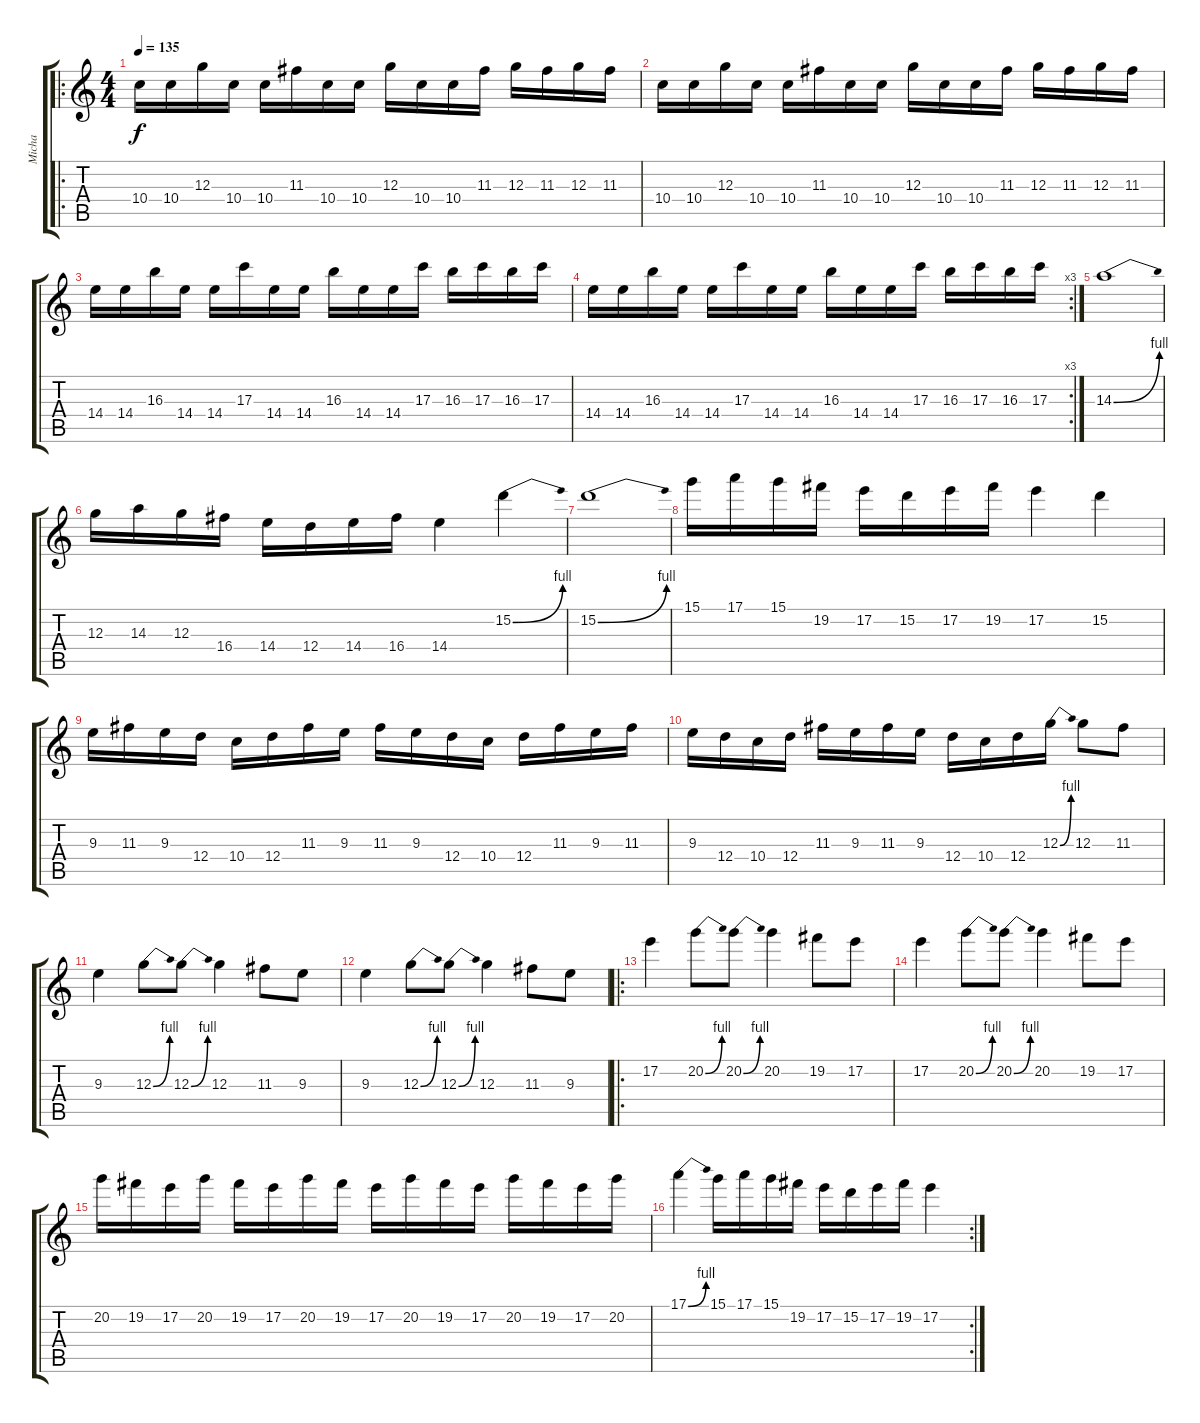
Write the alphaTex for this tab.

\track ("Micha" "Micha") {instrument distortionguitar}
\staff {score tabs}
\tuning (E4 B3 G3 D3 A2 E2) {hide}
\ro
\ts (4 4)
\tempo 135
\clef g2
\ks c
10.4.16{dy f} 10.4.16 12.3.16 10.4.16 10.4.16 11.3.16 10.4.16 10.4.16 12.3.16 10.4.16 10.4.16 11.3.16 12.3.16 11.3.16 12.3.16 11.3.16 |
10.4.16 10.4.16 12.3.16 10.4.16 10.4.16 11.3.16 10.4.16 10.4.16 12.3.16 10.4.16 10.4.16 11.3.16 12.3.16 11.3.16 12.3.16 11.3.16 |
14.4.16 14.4.16 16.3.16 14.4.16 14.4.16 17.3.16 14.4.16 14.4.16 16.3.16 14.4.16 14.4.16 17.3.16 16.3.16 17.3.16 16.3.16 17.3.16 |
\rc 3
14.4.16 14.4.16 16.3.16 14.4.16 14.4.16 17.3.16 14.4.16 14.4.16 16.3.16 14.4.16 14.4.16 17.3.16 16.3.16 17.3.16 16.3.16 17.3.16 |
14.3{be (bend 0 0 60 4)}.1 |
12.3.16 14.3.16 12.3.16 16.4.16 14.4.16 12.4.16 14.4.16 16.4.16 14.4.4 15.2{be (bend 0 0 60 4)}.4 |
15.2{be (bend 0 0 60 4)}.1 |
15.1.16 17.1.16 15.1.16 19.2.16 17.2.16 15.2.16 17.2.16 19.2.16 17.2.4 15.2.4 |
9.3.16 11.3.16 9.3.16 12.4.16 10.4.16 12.4.16 11.3.16 9.3.16 11.3.16 9.3.16 12.4.16 10.4.16 12.4.16 11.3.16 9.3.16 11.3.16 |
9.3.16 12.4.16 10.4.16 12.4.16 11.3.16 9.3.16 11.3.16 9.3.16 12.4.16 10.4.16 12.4.16 12.3{be (bend 0 0 60 4)}.16 12.3.8 11.3.8 |
9.3.4 12.3{be (bend 0 0 60 4)}.8 12.3{be (bend 0 0 60 4)}.8 12.3.4 11.3.8 9.3.8 |
9.3.4 12.3{be (bend 0 0 60 4)}.8 12.3{be (bend 0 0 60 4)}.8 12.3.4 11.3.8 9.3.8 |
\ro
17.2.4 20.2{be (bend 0 0 60 4)}.8 20.2{be (bend 0 0 60 4)}.8 20.2.4 19.2.8 17.2.8 |
17.2.4 20.2{be (bend 0 0 60 4)}.8 20.2{be (bend 0 0 60 4)}.8 20.2.4 19.2.8 17.2.8 |
20.2.16 19.2.16 17.2.16 20.2.16 19.2.16 17.2.16 20.2.16 19.2.16 17.2.16 20.2.16 19.2.16 17.2.16 20.2.16 19.2.16 17.2.16 20.2.16 |
\rc 2
17.1{be (bend 0 0 60 4)}.4 15.1.16 17.1.16 15.1.16 19.2.16 17.2.16 15.2.16 17.2.16 19.2.16 17.2.4
